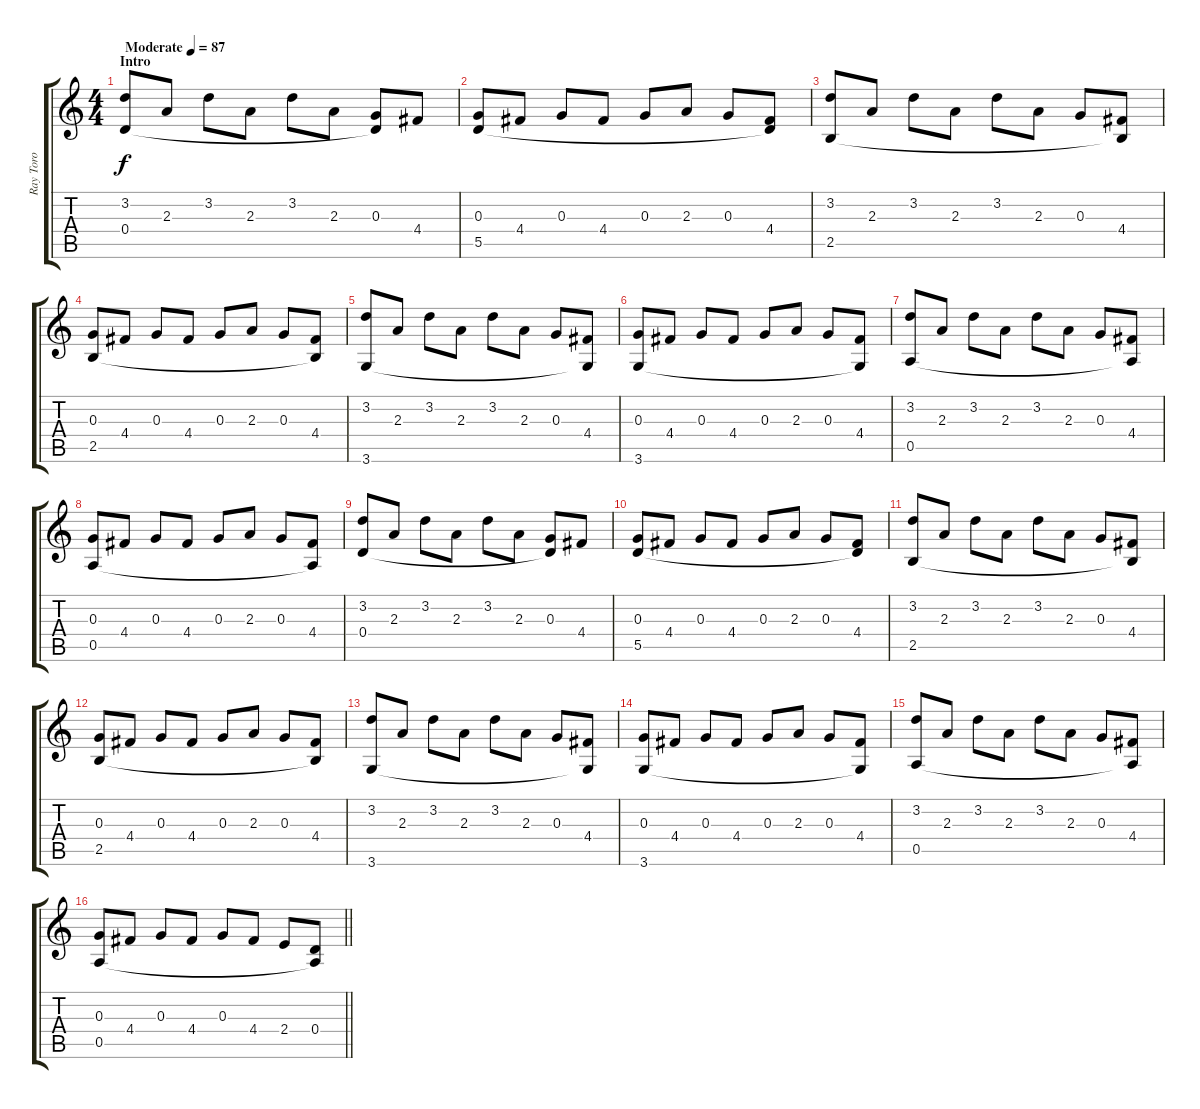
\track ("Ray Toro" "Ray Toro") {instrument acousticguitarsteel}
\staff {score tabs}
\tuning (E4 B3 G3 D3 A2 E2) {hide}
\ts (4 4)
\section ("" "Intro")
\tempo (87 "Moderate")
\clef g2
\ks c
(3.2 0.4).8{dy f instrument acousticguitarsteel} 2.3.8 3.2.8 2.3.8 3.2.8 2.3.8 (0.3 0.4{t}).8 4.4.8 |
(0.3 5.5).8 4.4.8 0.3.8 4.4.8 0.3.8 2.3.8 0.3.8 (4.4 5.5{t}).8 |
(3.2 2.5).8 2.3.8 3.2.8 2.3.8 3.2.8 2.3.8 0.3.8 (4.4 2.5{t}).8 |
(0.3 2.5).8 4.4.8 0.3.8 4.4.8 0.3.8 2.3.8 0.3.8 (4.4 2.5{t}).8 |
(3.2 3.6).8 2.3.8 3.2.8 2.3.8 3.2.8 2.3.8 0.3.8 (4.4 3.6{t}).8 |
(0.3 3.6).8 4.4.8 0.3.8 4.4.8 0.3.8 2.3.8 0.3.8 (4.4 3.6{t}).8 |
(3.2 0.5).8 2.3.8 3.2.8 2.3.8 3.2.8 2.3.8 0.3.8 (4.4 0.5{t}).8 |
(0.3 0.5).8 4.4.8 0.3.8 4.4.8 0.3.8 2.3.8 0.3.8 (4.4 0.5{t}).8 |
(3.2 0.4).8 2.3.8 3.2.8 2.3.8 3.2.8 2.3.8 (0.3 0.4{t}).8 4.4.8 |
(0.3 5.5).8 4.4.8 0.3.8 4.4.8 0.3.8 2.3.8 0.3.8 (4.4 5.5{t}).8 |
(3.2 2.5).8 2.3.8 3.2.8 2.3.8 3.2.8 2.3.8 0.3.8 (4.4 2.5{t}).8 |
(0.3 2.5).8 4.4.8 0.3.8 4.4.8 0.3.8 2.3.8 0.3.8 (4.4 2.5{t}).8 |
(3.2 3.6).8 2.3.8 3.2.8 2.3.8 3.2.8 2.3.8 0.3.8 (4.4 3.6{t}).8 |
(0.3 3.6).8 4.4.8 0.3.8 4.4.8 0.3.8 2.3.8 0.3.8 (4.4 3.6{t}).8 |
(3.2 0.5).8 2.3.8 3.2.8 2.3.8 3.2.8 2.3.8 0.3.8 (4.4 0.5{t}).8 |
\barLineRight lightlight
(0.3 0.5).8 4.4.8 0.3.8 4.4.8 0.3.8 4.4.8 2.4.8 (0.4 0.5{t}).8
